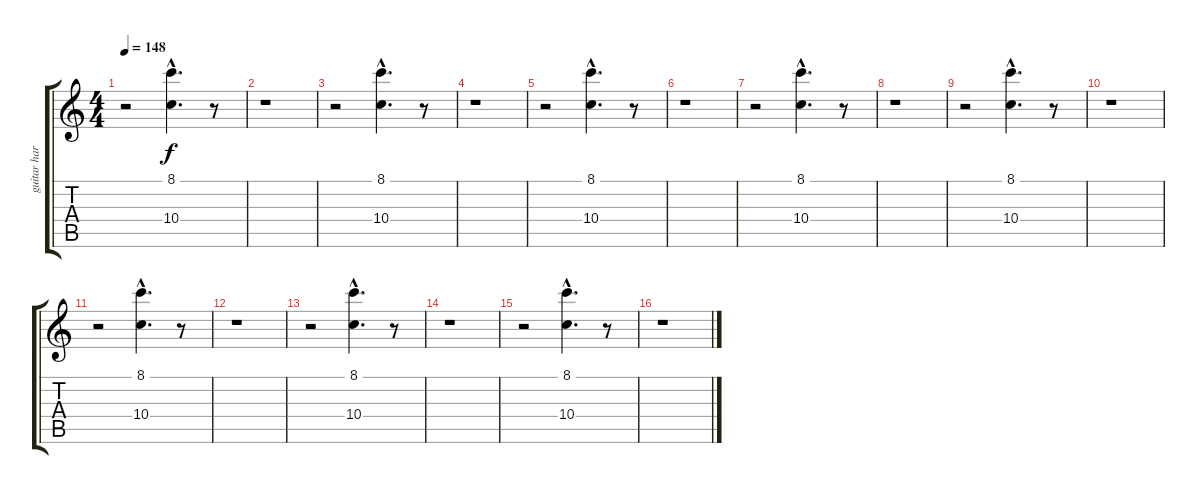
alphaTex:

\track ("guitar harmonics" "guitar har") {instrument guitarharmonics}
\staff {score tabs}
\tuning (E4 B3 G3 D3 A2 E2) {hide}
\ts (4 4)
\tempo 148
\clef g2
\ks c
r.2{dy f} (8.1{hac} 10.4{hac}).4{d} r.8 |
r.1 |
r.2 (8.1{hac} 10.4{hac}).4{d} r.8 |
r.1 |
r.2 (8.1{hac} 10.4{hac}).4{d} r.8 |
r.1 |
r.2 (8.1{hac} 10.4{hac}).4{d} r.8 |
r.1 |
r.2 (8.1{hac} 10.4{hac}).4{d} r.8 |
r.1 |
r.2 (8.1{hac} 10.4{hac}).4{d} r.8 |
r.1 |
r.2 (8.1{hac} 10.4{hac}).4{d} r.8 |
r.1 |
r.2 (8.1{hac} 10.4{hac}).4{d} r.8 |
r.1
